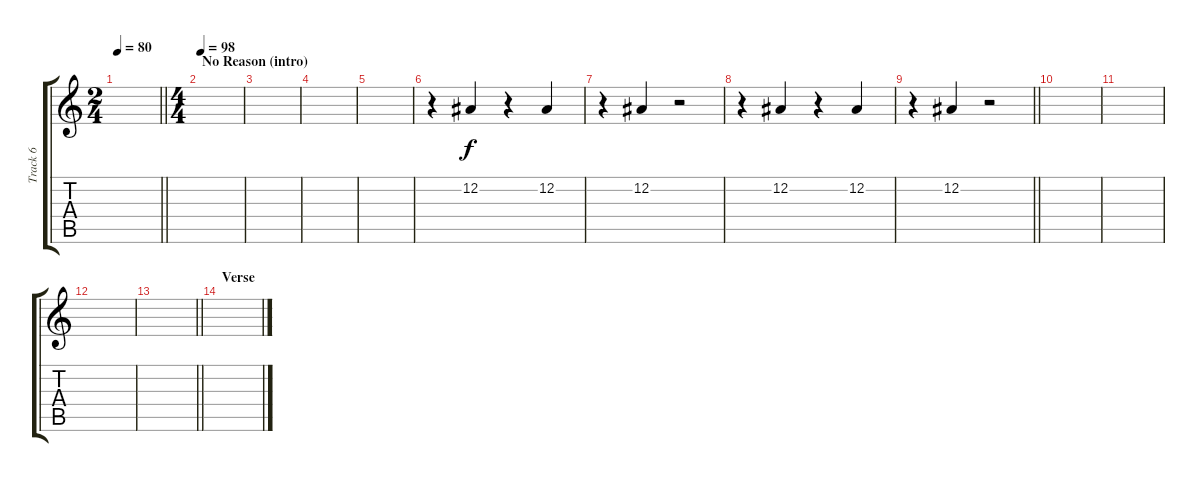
\track ("Track 6" "Track 6") {instrument lead1square}
\staff {score tabs}
\tuning (Eb4 Bb3 Gb3 Db3 Ab2 Eb2) {hide}
\ts (2 4)
\tempo 80
\clef g2
\barLineRight lightlight
\ks c
|
\ts (4 4)
\section ("" "No Reason (intro)")
\tempo 98
|
|
|
|
r.4 12.2.4 r.4 12.2.4 |
r.4 12.2.4 r.2 |
r.4 12.2.4 r.4 12.2.4 |
\barLineRight lightlight
r.4 12.2.4 r.2 |
|
|
|
\barLineRight lightlight
|
\section ("" "Verse")
